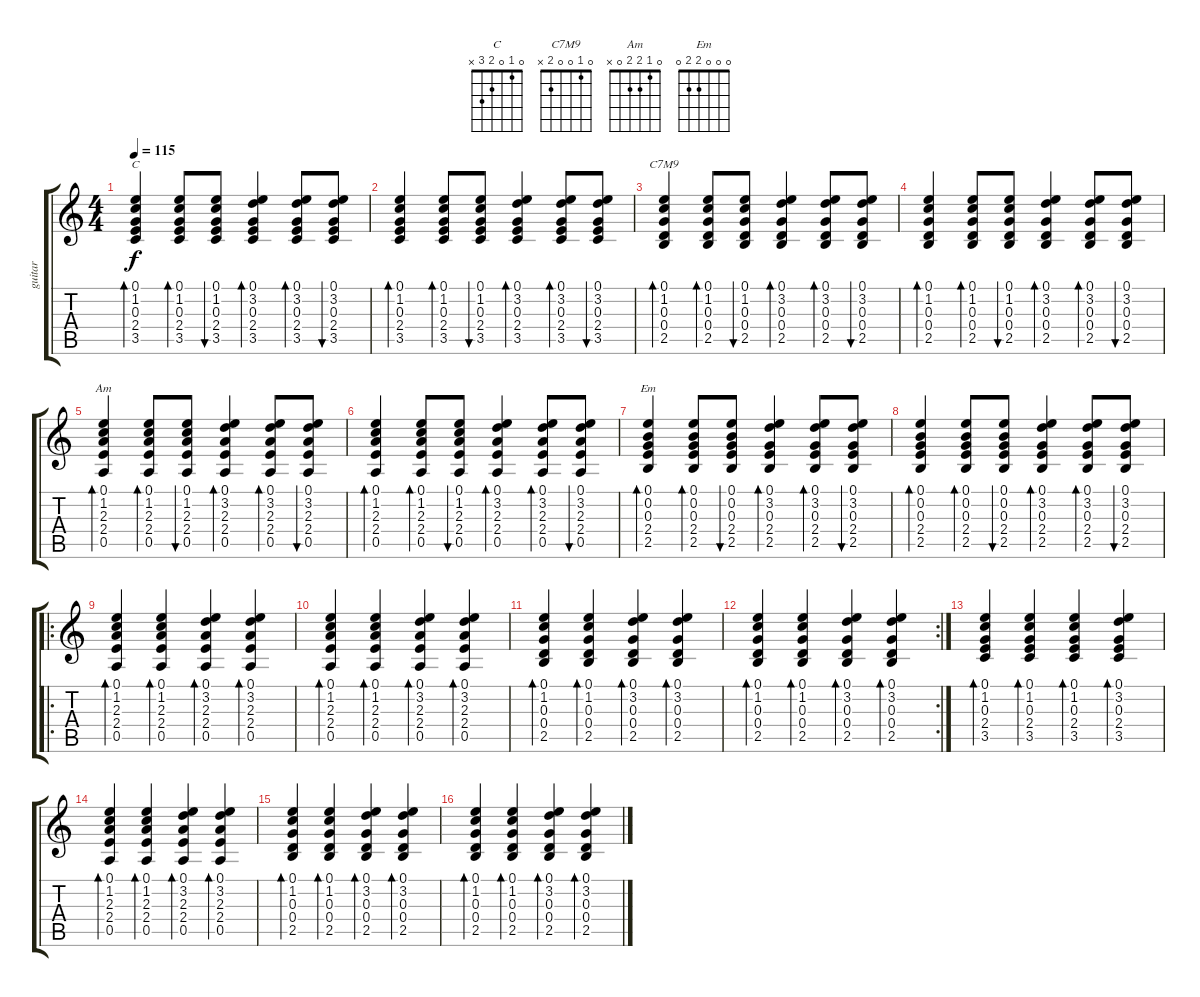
\track ("guitar" "guitar") {instrument acousticguitarsteel}
\staff {score tabs}
\tuning (E4 B3 G3 D3 A2 E2) {hide}
\chord ("C" 0 1 0 2 3 x)
\chord ("C7M9" 0 1 0 0 2 x)
\chord ("Am" 0 1 2 2 0 x)
\chord ("Em" 0 0 0 2 2 0)
\ts (4 4)
\tempo 115
\clef g2
\ks c
(0.1 1.2 0.3 2.4 3.5).4{bd 60 ch "C" dy f} (0.1 1.2 0.3 2.4 3.5).8{bd 60} (0.1 1.2 0.3 2.4 3.5).8{bu 60} (0.1 3.2 0.3 2.4 3.5).4{bd 60} (0.1 3.2 0.3 2.4 3.5).8{bd 60} (0.1 3.2 0.3 2.4 3.5).8{bu 60} |
(0.1 1.2 0.3 2.4 3.5).4{bd 60} (0.1 1.2 0.3 2.4 3.5).8{bd 60} (0.1 1.2 0.3 2.4 3.5).8{bu 60} (0.1 3.2 0.3 2.4 3.5).4{bd 60} (0.1 3.2 0.3 2.4 3.5).8{bd 60} (0.1 3.2 0.3 2.4 3.5).8{bu 60} |
(0.1 1.2 0.3 0.4 2.5).4{bd 60 ch "C7M9"} (0.1 1.2 0.3 0.4 2.5).8{bd 60} (0.1 1.2 0.3 0.4 2.5).8{bu 60} (0.1 3.2 0.3 0.4 2.5).4{bd 60} (0.1 3.2 0.3 0.4 2.5).8{bd 60} (0.1 3.2 0.3 0.4 2.5).8{bu 60} |
(0.1 1.2 0.3 0.4 2.5).4{bd 60} (0.1 1.2 0.3 0.4 2.5).8{bd 60} (0.1 1.2 0.3 0.4 2.5).8{bu 60} (0.1 3.2 0.3 0.4 2.5).4{bd 60} (0.1 3.2 0.3 0.4 2.5).8{bd 60} (0.1 3.2 0.3 0.4 2.5).8{bu 60} |
(0.1 1.2 2.3 2.4 0.5).4{bd 60 ch "Am"} (0.1 1.2 2.3 2.4 0.5).8{bd 60} (0.1 1.2 2.3 2.4 0.5).8{bu 60} (0.1 3.2 2.3 2.4 0.5).4{bd 60} (0.1 3.2 2.3 2.4 0.5).8{bd 60} (0.1 3.2 2.3 2.4 0.5).8{bu 60} |
(0.1 1.2 2.3 2.4 0.5).4{bd 60} (0.1 1.2 2.3 2.4 0.5).8{bd 60} (0.1 1.2 2.3 2.4 0.5).8{bu 60} (0.1 3.2 2.3 2.4 0.5).4{bd 60} (0.1 3.2 2.3 2.4 0.5).8{bd 60} (0.1 3.2 2.3 2.4 0.5).8{bu 60} |
(0.1 0.2 0.3 2.4 2.5).4{bd 60 ch "Em"} (0.1 0.2 0.3 2.4 2.5).8{bd 60} (0.1 0.2 0.3 2.4 2.5).8{bu 60} (0.1 3.2 0.3 2.4 2.5).4{bd 60} (0.1 3.2 0.3 2.4 2.5).8{bd 60} (0.1 3.2 0.3 2.4 2.5).8{bu 60} |
(0.1 0.2 0.3 2.4 2.5).4{bd 60} (0.1 0.2 0.3 2.4 2.5).8{bd 60} (0.1 0.2 0.3 2.4 2.5).8{bu 60} (0.1 3.2 0.3 2.4 2.5).4{bd 60} (0.1 3.2 0.3 2.4 2.5).8{bd 60} (0.1 3.2 0.3 2.4 2.5).8{bu 60} |
\ro
(0.1 1.2 2.3 2.4 0.5).4{bd 60} (0.1 1.2 2.3 2.4 0.5).4{bd 60} (0.1 3.2 2.3 2.4 0.5).4{bd 60} (0.1 3.2 2.3 2.4 0.5).4{bd 60} |
(0.1 1.2 2.3 2.4 0.5).4{bd 60} (0.1 1.2 2.3 2.4 0.5).4{bd 60} (0.1 3.2 2.3 2.4 0.5).4{bd 60} (0.1 3.2 2.3 2.4 0.5).4{bd 60} |
(0.1 1.2 0.3 0.4 2.5).4{bd 60} (0.1 1.2 0.3 0.4 2.5).4{bd 60} (0.1 3.2 0.3 0.4 2.5).4{bd 60} (0.1 3.2 0.3 0.4 2.5).4{bd 60} |
\rc 2
(0.1 1.2 0.3 0.4 2.5).4{bd 60} (0.1 1.2 0.3 0.4 2.5).4{bd 60} (0.1 3.2 0.3 0.4 2.5).4{bd 60} (0.1 3.2 0.3 0.4 2.5).4{bd 60} |
(0.1 1.2 0.3 2.4 3.5).4{bd 60 volume 4} (0.1 1.2 0.3 2.4 3.5).4{bd 60} (0.1 1.2 0.3 2.4 3.5).4{bd 60} (0.1 3.2 0.3 2.4 3.5).4{bd 60} |
(0.1 1.2 2.3 2.4 0.5).4{bd 60 volume 3} (0.1 1.2 2.3 2.4 0.5).4{bd 60} (0.1 3.2 2.3 2.4 0.5).4{bd 60} (0.1 3.2 2.3 2.4 0.5).4{bd 60} |
(0.1 1.2 0.3 0.4 2.5).4{bd 60 volume 1} (0.1 1.2 0.3 0.4 2.5).4{bd 60} (0.1 3.2 0.3 0.4 2.5).4{bd 60} (0.1 3.2 0.3 0.4 2.5).4{bd 60} |
(0.1 1.2 0.3 0.4 2.5).4{bd 60 volume 3} (0.1 1.2 0.3 0.4 2.5).4{bd 60} (0.1 3.2 0.3 0.4 2.5).4{bd 60} (0.1 3.2 0.3 0.4 2.5).4{bd 60}
